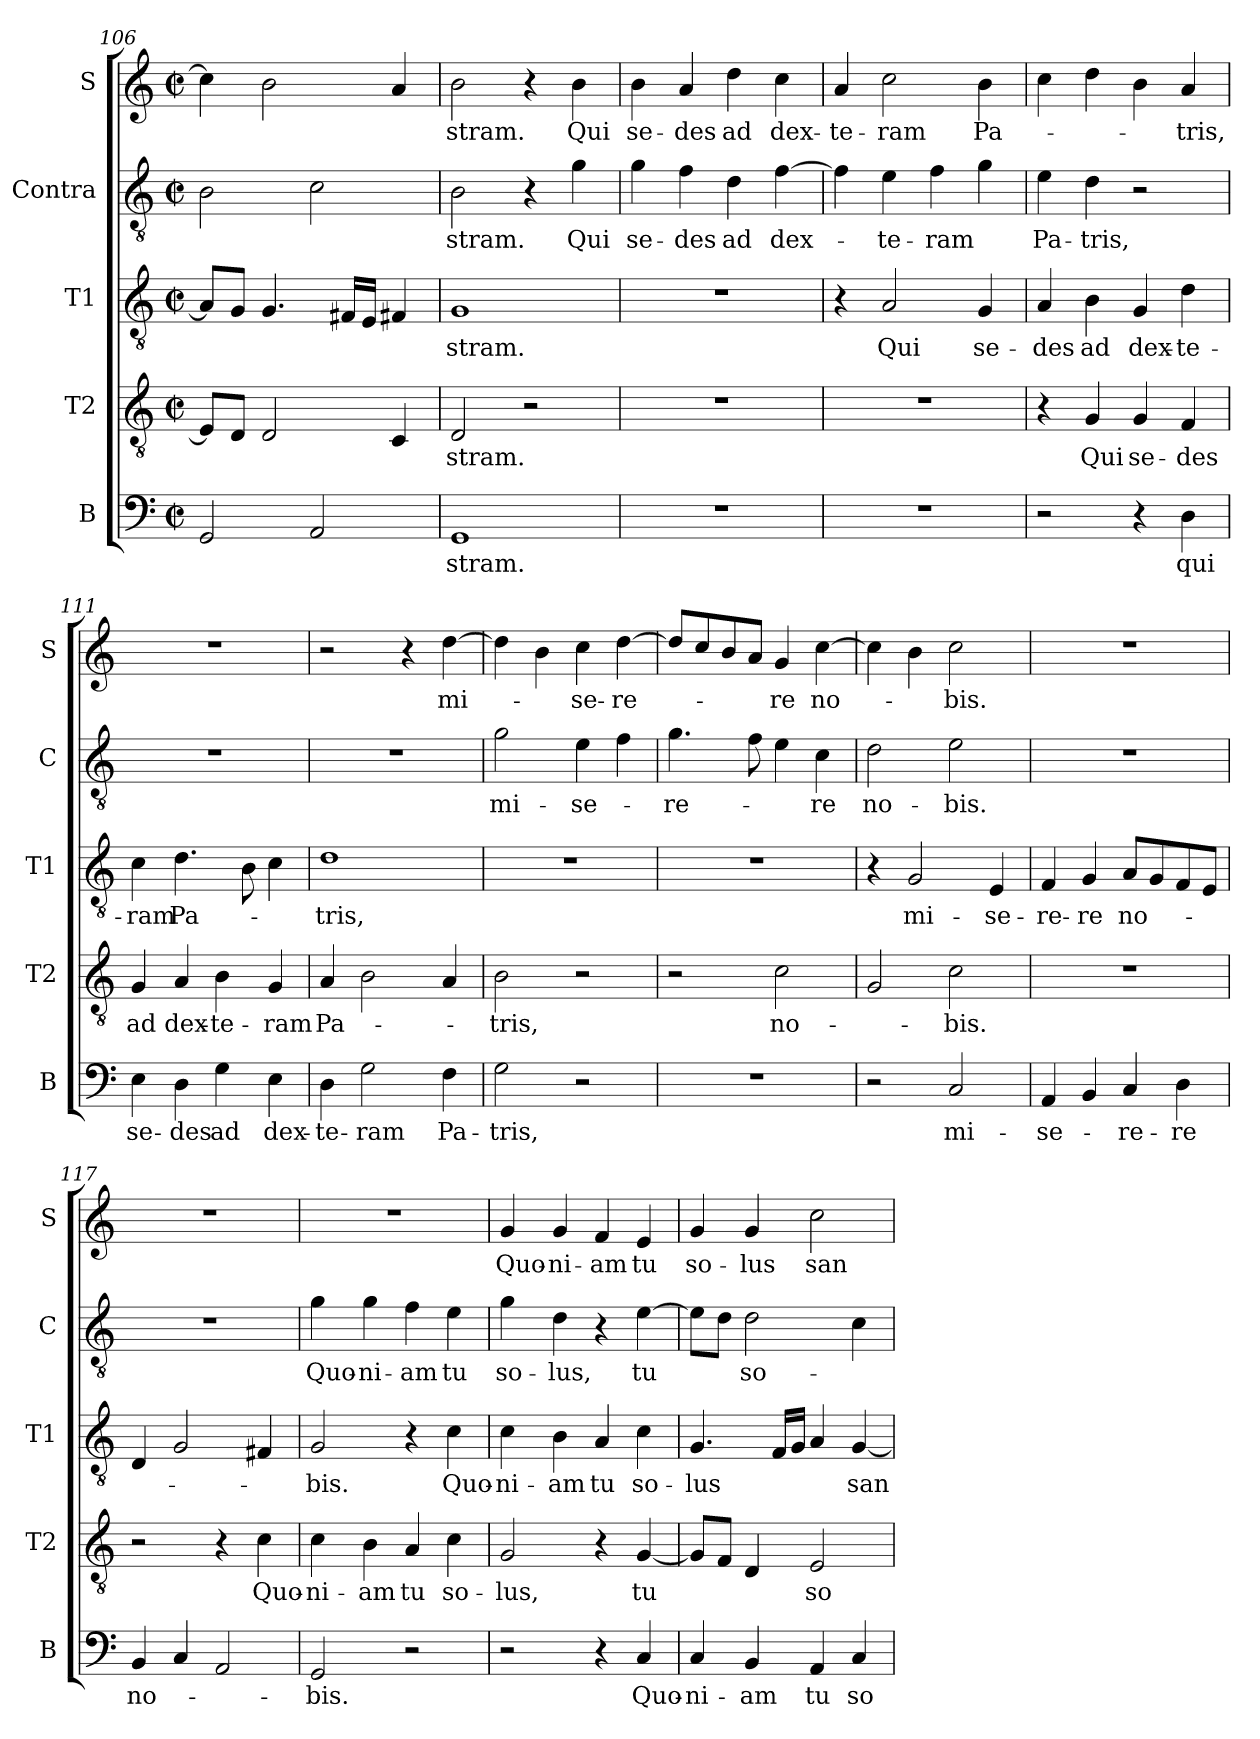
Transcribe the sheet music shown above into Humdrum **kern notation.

**kern	**text	**kern	**text	**kern	**text	**kern	**text	**kern	**text
*part5	*part5	*part4	*part4	*part3	*part3	*part2	*part2	*part1	*part1
*staff5	*staff5	*staff4	*staff4	*staff3	*staff3	*staff2	*staff2	*staff1	*staff1
*I"B	*	*I"T2	*	*I"T1	*	*I"Contra	*	*I"S	*
*I'B	*	*I'T2	*	*I'T1	*	*I'C	*	*I'S	*
*clefF4	*	*clefGv2	*	*clefGv2	*	*clefGv2	*	*clefG2	*
*k[]	*	*k[]	*	*k[]	*	*k[]	*	*k[]	*
*M2/2	*	*M2/2	*	*M2/2	*	*M2/2	*	*M2/2	*
*met(c|)	*	*met(c|)	*	*met(c|)	*	*met(c|)	*	*met(c|)	*
=106	=106	=106	=106	=106	=106	=106	=106	=106	=106
2GG/	.	8E/L]	.	8A/L]	.	2B\	.	4cc\]	.
.	.	8D/J	.	8G/J	.	.	.	.	.
.	.	2D/	.	4.G/	.	.	.	2b\	.
2AA/	.	.	.	.	.	2c\	.	.	.
.	.	.	.	16F#X/LL	.	.	.	.	.
.	.	.	.	16E/JJ	.	.	.	.	.
.	.	4C/	.	4F#X/	.	.	.	4a/	.
=107	=107	=107	=107	=107	=107	=107	=107	=107	=107
1GG	-stram.	2D/	-stram.	1G	-stram.	2B\	-stram.	2b\	-stram.
.	.	2r	.	.	.	4r	.	4r	.
.	.	.	.	.	.	4g\	Qui	4b\	Qui
=108	=108	=108	=108	=108	=108	=108	=108	=108	=108
1r	.	1r	.	1r	.	4g\	se-	4b\	se-
.	.	.	.	.	.	4f\	-des	4a/	-des
.	.	.	.	.	.	4d\	ad	4dd\	ad
.	.	.	.	.	.	[4f\	dex-	4cc\	dex-
=109	=109	=109	=109	=109	=109	=109	=109	=109	=109
1r	.	1r	.	4r	.	4f\]	.	4a/	-te-
.	.	.	.	2A/	Qui	4e\	-te-	2cc\	-ram
.	.	.	.	.	.	4f\	-ram	.	.
.	.	.	.	4G/	se-	4g\	.	4b\	Pa-
=110	=110	=110	=110	=110	=110	=110	=110	=110	=110
2r	.	4r	.	4A/	-des	4e\	Pa-	4cc\	.
.	.	4G/	Qui	4B\	ad	4d\	-tris,	4dd\	.
4r	.	4G/	se-	4G/	dex-	2r	.	4b\	.
4D\	qui	4F/	-des	4d\	-te-	.	.	4a/	-tris,
=111	=111	=111	=111	=111	=111	=111	=111	=111	=111
4E\	se-	4G/	ad	4c\	-ram	1r	.	1r	.
4D\	-des	4A/	dex-	4.d\	Pa-	.	.	.	.
4G\	ad	4B\	-te-	.	.	.	.	.	.
.	.	.	.	8B\	.	.	.	.	.
4E\	dex-	4G/	-ram	4c\	.	.	.	.	.
=112	=112	=112	=112	=112	=112	=112	=112	=112	=112
4D\	-te-	4A/	Pa-	1d	tris,	1r	.	2r	.
2G\	-ram	2B\	.	.	.	.	.	.	.
.	.	.	.	.	.	.	.	4r	.
4F\	Pa-	4A/	.	.	.	.	.	[4dd\	mi-
=113	=113	=113	=113	=113	=113	=113	=113	=113	=113
2G\	-tris,	2B\	-tris,	1r	.	2g\	mi-	4dd\]	.
.	.	.	.	.	.	.	.	4b\	.
2r	.	2r	.	.	.	4e\	-se-	4cc\	-se-
.	.	.	.	.	.	4f\	.	[4dd\	-re-
=114	=114	=114	=114	=114	=114	=114	=114	=114	=114
1r	.	2r	.	1r	.	4.g\	-re-	8dd/L]	.
.	.	.	.	.	.	.	.	8cc/	.
.	.	.	.	.	.	.	.	8b/	.
.	.	.	.	.	.	8f\	.	8a/J	.
.	.	2c\	no-	.	.	4e\	.	4g/	-re
.	.	.	.	.	.	4c\	-re	[4cc\	no-
=115	=115	=115	=115	=115	=115	=115	=115	=115	=115
2r	.	2G/	.	4r	.	2d\	no-	4cc\]	.
.	.	.	.	2G/	mi-	.	.	4b\	.
2C/	mi-	2c\	-bis.	.	.	2e\	-bis.	2cc\	-bis.
.	.	.	.	4E/	-se-	.	.	.	.
=116	=116	=116	=116	=116	=116	=116	=116	=116	=116
4AA/	-se-	1r	.	4F/	-re-	1r	.	1r	.
4BB/	.	.	.	4G/	-re	.	.	.	.
4C/	-re-	.	.	8A/L	no-	.	.	.	.
.	.	.	.	8G/	.	.	.	.	.
4D\	-re	.	.	8F/	.	.	.	.	.
.	.	.	.	8E/J	.	.	.	.	.
=117	=117	=117	=117	=117	=117	=117	=117	=117	=117
4BB/	no-	2r	.	4D/	.	1r	.	1r	.
4C/	.	.	.	2G/	.	.	.	.	.
2AA/	.	4r	.	.	.	.	.	.	.
.	.	4c\	Quo-	4F#X/	.	.	.	.	.
=118	=118	=118	=118	=118	=118	=118	=118	=118	=118
2GG/	-bis.	4c\	-ni-	2G/	-bis.	4g\	Quo-	1r	.
.	.	4B\	-am	.	.	4g\	-ni-	.	.
2r	.	4A/	tu	4r	.	4f\	-am	.	.
.	.	4c\	so-	4c\	Quo-	4e\	tu	.	.
=119	=119	=119	=119	=119	=119	=119	=119	=119	=119
2r	.	2G/	-lus,	4c\	-ni-	4g\	so-	4g/	Quo-
.	.	.	.	4B\	-am	4d\	-lus,	4g/	-ni-
4r	.	4r	.	4A/	tu	4r	.	4f/	-am
4C/	Quo-	[4G/	tu	4c\	so-	[4e\	tu	4e/	tu
=120	=120	=120	=120	=120	=120	=120	=120	=120	=120
4C/	-ni-	8G/L]	.	4.G/	-lus	8e\L]	.	4g/	so-
.	.	8F/J	.	.	.	8d\J	.	.	.
4BB/	-am	4D/	.	.	.	2d\	so-	4g/	-lus
.	.	.	.	16F/LL	.	.	.	.	.
.	.	.	.	16G/JJ	.	.	.	.	.
4AA/	tu	2E/	so-	4A/	.	.	.	2cc\	san-
4C/	so-	.	.	[4G/	san-	4c\	.	.	.
=	=	=	=	=	=	=	=	=	=
*-	*-	*-	*-	*-	*-	*-	*-	*-	*-
